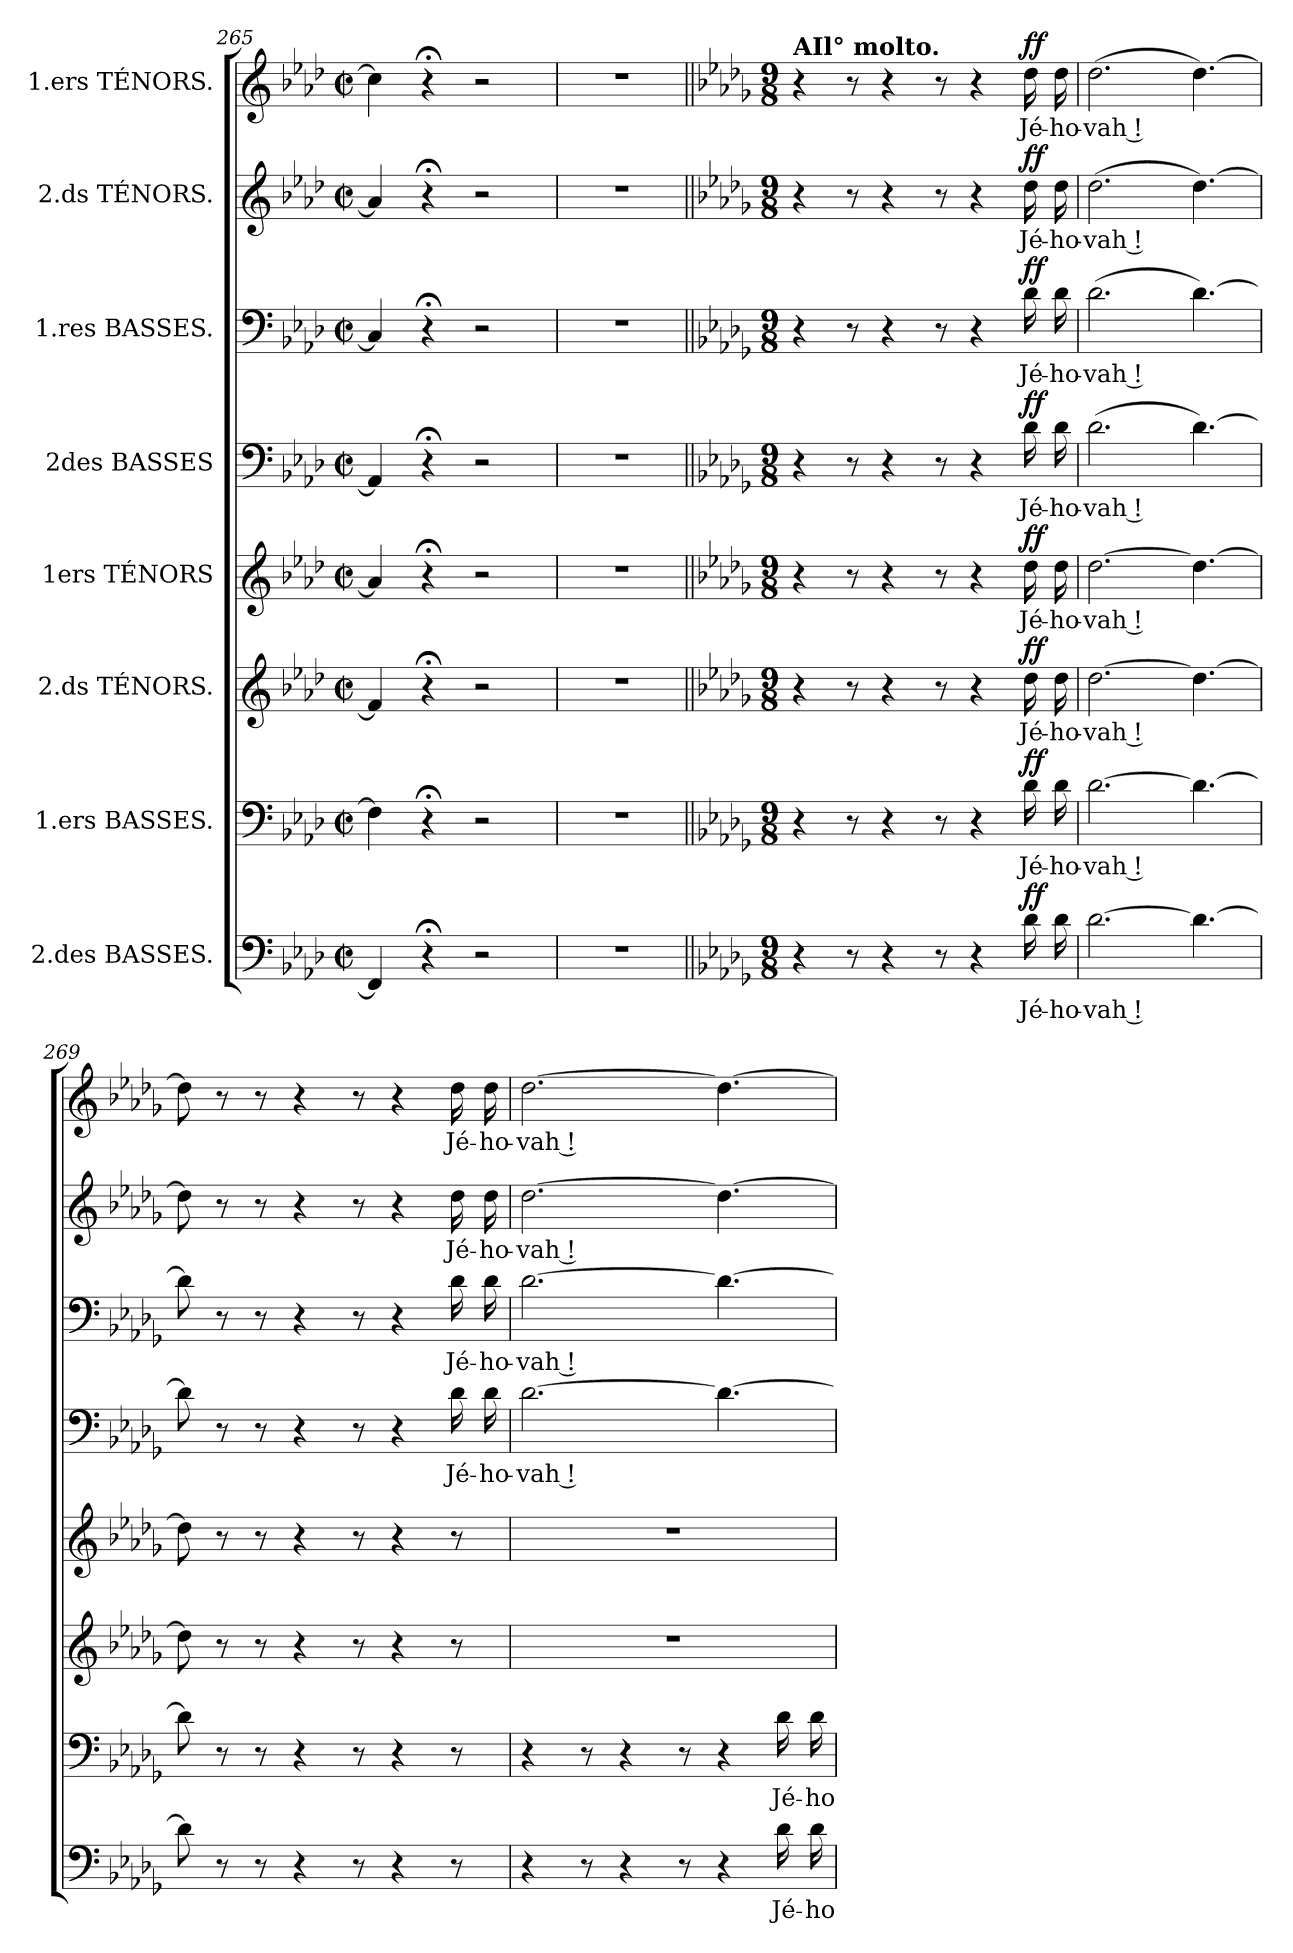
**kern	**text	**dynam	**kern	**text	**dynam	**kern	**text	**dynam	**kern	**text	**dynam	**kern	**text	**dynam	**kern	**text	**dynam	**kern	**text	**dynam	**kern	**text	**dynam
*part8	*part8	*part8	*part7	*part7	*part7	*part6	*part6	*part6	*part5	*part5	*part5	*part4	*part4	*part4	*part3	*part3	*part3	*part2	*part2	*part2	*part1	*part1	*part1
*staff8	*staff8	*staff8	*staff7	*staff7	*staff7	*staff6	*staff6	*staff6	*staff5	*staff5	*staff5	*staff4	*staff4	*staff4	*staff3	*staff3	*staff3	*staff2	*staff2	*staff2	*staff1	*staff1	*staff1
*I"2.des BASSES.	*	*	*I"1.ers BASSES.	*	*	*I"2.ds TÉNORS.	*	*	*I"1ers TÉNORS	*	*	*I"2des BASSES	*	*	*I"1.res BASSES.	*	*	*I"2.ds TÉNORS.	*	*	*I"1.ers TÉNORS.	*	*
*clefF4	*	*	*clefF4	*	*	*clefG2	*	*	*clefG2	*	*	*clefF4	*	*	*clefF4	*	*	*clefG2	*	*	*clefG2	*	*
*	*	*	*	*	*	*ITrd7c12	*	*	*ITrd7c12	*	*	*	*	*	*	*	*	*ITrd7c12	*	*	*ITrd7c12	*	*
*k[b-e-a-d-]	*	*	*k[b-e-a-d-]	*	*	*k[b-e-a-d-]	*	*	*k[b-e-a-d-]	*	*	*k[b-e-a-d-]	*	*	*k[b-e-a-d-]	*	*	*k[b-e-a-d-]	*	*	*k[b-e-a-d-]	*	*
*M2/2	*	*	*M2/2	*	*	*M2/2	*	*	*M2/2	*	*	*M2/2	*	*	*M2/2	*	*	*M2/2	*	*	*M2/2	*	*
*met(c|)	*	*	*met(c|)	*	*	*met(c|)	*	*	*met(c|)	*	*	*met(c|)	*	*	*met(c|)	*	*	*met(c|)	*	*	*met(c|)	*	*
=265	=265	=265	=265	=265	=265	=265	=265	=265	=265	=265	=265	=265	=265	=265	=265	=265	=265	=265	=265	=265	=265	=265	=265
4FF/]	.	.	4F\]	.	.	4F/]	.	.	4A/]	.	.	4AA/]	.	.	4C/]	.	.	4A/]	.	.	4c\]	.	.
4r;<	.	.	4r;<	.	.	4r;<	.	.	4r;<	.	.	4r;<	.	.	4r;<	.	.	4r;<	.	.	4r;<	.	.
2r	.	.	2r	.	.	2r	.	.	2r	.	.	2r	.	.	2r	.	.	2r	.	.	2r	.	.
=266	=266	=266	=266	=266	=266	=266	=266	=266	=266	=266	=266	=266	=266	=266	=266	=266	=266	=266	=266	=266	=266	=266	=266
1r	.	.	1r	.	.	1r	.	.	1r	.	.	1r	.	.	1r	.	.	1r	.	.	1r	.	.
!!LO:PB:g=z
=267||	=267||	=267||	=267||	=267||	=267||	=267||	=267||	=267||	=267||	=267||	=267||	=267||	=267||	=267||	=267||	=267||	=267||	=267||	=267||	=267||	=267||	=267||	=267||
*k[b-e-a-d-g-]	*	*	*k[b-e-a-d-g-]	*	*	*k[b-e-a-d-g-]	*	*	*k[b-e-a-d-g-]	*	*	*k[b-e-a-d-g-]	*	*	*k[b-e-a-d-g-]	*	*	*k[b-e-a-d-g-]	*	*	*k[b-e-a-d-g-]	*	*
*M9/8	*	*	*M9/8	*	*	*M9/8	*	*	*M9/8	*	*	*M9/8	*	*	*M9/8	*	*	*M9/8	*	*	*M9/8	*	*
!	!	!	!	!	!	!	!	!	!	!	!	!	!	!	!	!	!	!	!	!	!LO:TX:B:t=AIl° molto.	!	!
4r	.	.	4r	.	.	4r	.	.	4r	.	.	4r	.	.	4r	.	.	4r	.	.	4r	.	.
8r	.	.	8r	.	.	8r	.	.	8r	.	.	8r	.	.	8r	.	.	8r	.	.	8r	.	.
4r	.	.	4r	.	.	4r	.	.	4r	.	.	4r	.	.	4r	.	.	4r	.	.	4r	.	.
8r	.	.	8r	.	.	8r	.	.	8r	.	.	8r	.	.	8r	.	.	8r	.	.	8r	.	.
4r	.	.	4r	.	.	4r	.	.	4r	.	.	4r	.	.	4r	.	.	4r	.	.	4r	.	.
16d-\	Jé-	ff	16d-\	Jé-	ff	16d-\	Jé-	ff	16d-\	Jé-	ff	16d-\	Jé-	ff	16d-\	Jé-	ff	16d-\	Jé-	ff	16d-\	Jé-	ff
16d-\	-ho-	.	16d-\	-ho-	.	16d-\	-ho-	.	16d-\	-ho-	.	16d-\	-ho-	.	16d-\	-ho-	.	16d-\	-ho-	.	16d-\	-ho-	.
=268	=268	=268	=268	=268	=268	=268	=268	=268	=268	=268	=268	=268	=268	=268	=268	=268	=268	=268	=268	=268	=268	=268	=268
[2.d-\	-vah !	.	[2.d-\	-vah !	.	[2.d-\	-vah !	.	[2.d-\	-vah !	.	(2.d-\	-vah !	.	(2.d-\	-vah !	.	(2.d-\	-vah !	.	(2.d-\	-vah !	.
4.d-\_	.	.	4.d-\_	.	.	4.d-\_	.	.	4.d-\_	.	.	[4.d-\)	.	.	[4.d-\)	.	.	[4.d-\)	.	.	[4.d-\)	.	.
=269	=269	=269	=269	=269	=269	=269	=269	=269	=269	=269	=269	=269	=269	=269	=269	=269	=269	=269	=269	=269	=269	=269	=269
8d-\]	.	.	8d-\]	.	.	8d-\]	.	.	8d-\]	.	.	8d-\]	.	.	8d-\]	.	.	8d-\]	.	.	8d-\]	.	.
8r	.	.	8r	.	.	8r	.	.	8r	.	.	8r	.	.	8r	.	.	8r	.	.	8r	.	.
8r	.	.	8r	.	.	8r	.	.	8r	.	.	8r	.	.	8r	.	.	8r	.	.	8r	.	.
4r	.	.	4r	.	.	4r	.	.	4r	.	.	4r	.	.	4r	.	.	4r	.	.	4r	.	.
8r	.	.	8r	.	.	8r	.	.	8r	.	.	8r	.	.	8r	.	.	8r	.	.	8r	.	.
4r	.	.	4r	.	.	4r	.	.	4r	.	.	4r	.	.	4r	.	.	4r	.	.	4r	.	.
8r	.	.	8r	.	.	8r	.	.	8r	.	.	16d-\	Jé-	.	16d-\	Jé-	.	16d-\	Jé-	.	16d-\	Jé-	.
.	.	.	.	.	.	.	.	.	.	.	.	16d-\	-ho-	.	16d-\	-ho-	.	16d-\	-ho-	.	16d-\	-ho-	.
=270	=270	=270	=270	=270	=270	=270	=270	=270	=270	=270	=270	=270	=270	=270	=270	=270	=270	=270	=270	=270	=270	=270	=270
4r	.	.	4r	.	.	8%9r	.	.	8%9r	.	.	[2.d-\	-vah !	.	[2.d-\	-vah !	.	[2.d-\	-vah !	.	[2.d-\	-vah !	.
8r	.	.	8r	.	.	.	.	.	.	.	.	.	.	.	.	.	.	.	.	.	.	.	.
4r	.	.	4r	.	.	.	.	.	.	.	.	.	.	.	.	.	.	.	.	.	.	.	.
8r	.	.	8r	.	.	.	.	.	.	.	.	.	.	.	.	.	.	.	.	.	.	.	.
4r	.	.	4r	.	.	.	.	.	.	.	.	4.d-\_	.	.	4.d-\_	.	.	4.d-\_	.	.	4.d-\_	.	.
16d-\	Jé-	.	16d-\	Jé-	.	.	.	.	.	.	.	.	.	.	.	.	.	.	.	.	.	.	.
16d-\	-ho-	.	16d-\	-ho-	.	.	.	.	.	.	.	.	.	.	.	.	.	.	.	.	.	.	.
=	=	=	=	=	=	=	=	=	=	=	=	=	=	=	=	=	=	=	=	=	=	=	=
*-	*-	*-	*-	*-	*-	*-	*-	*-	*-	*-	*-	*-	*-	*-	*-	*-	*-	*-	*-	*-	*-	*-	*-
